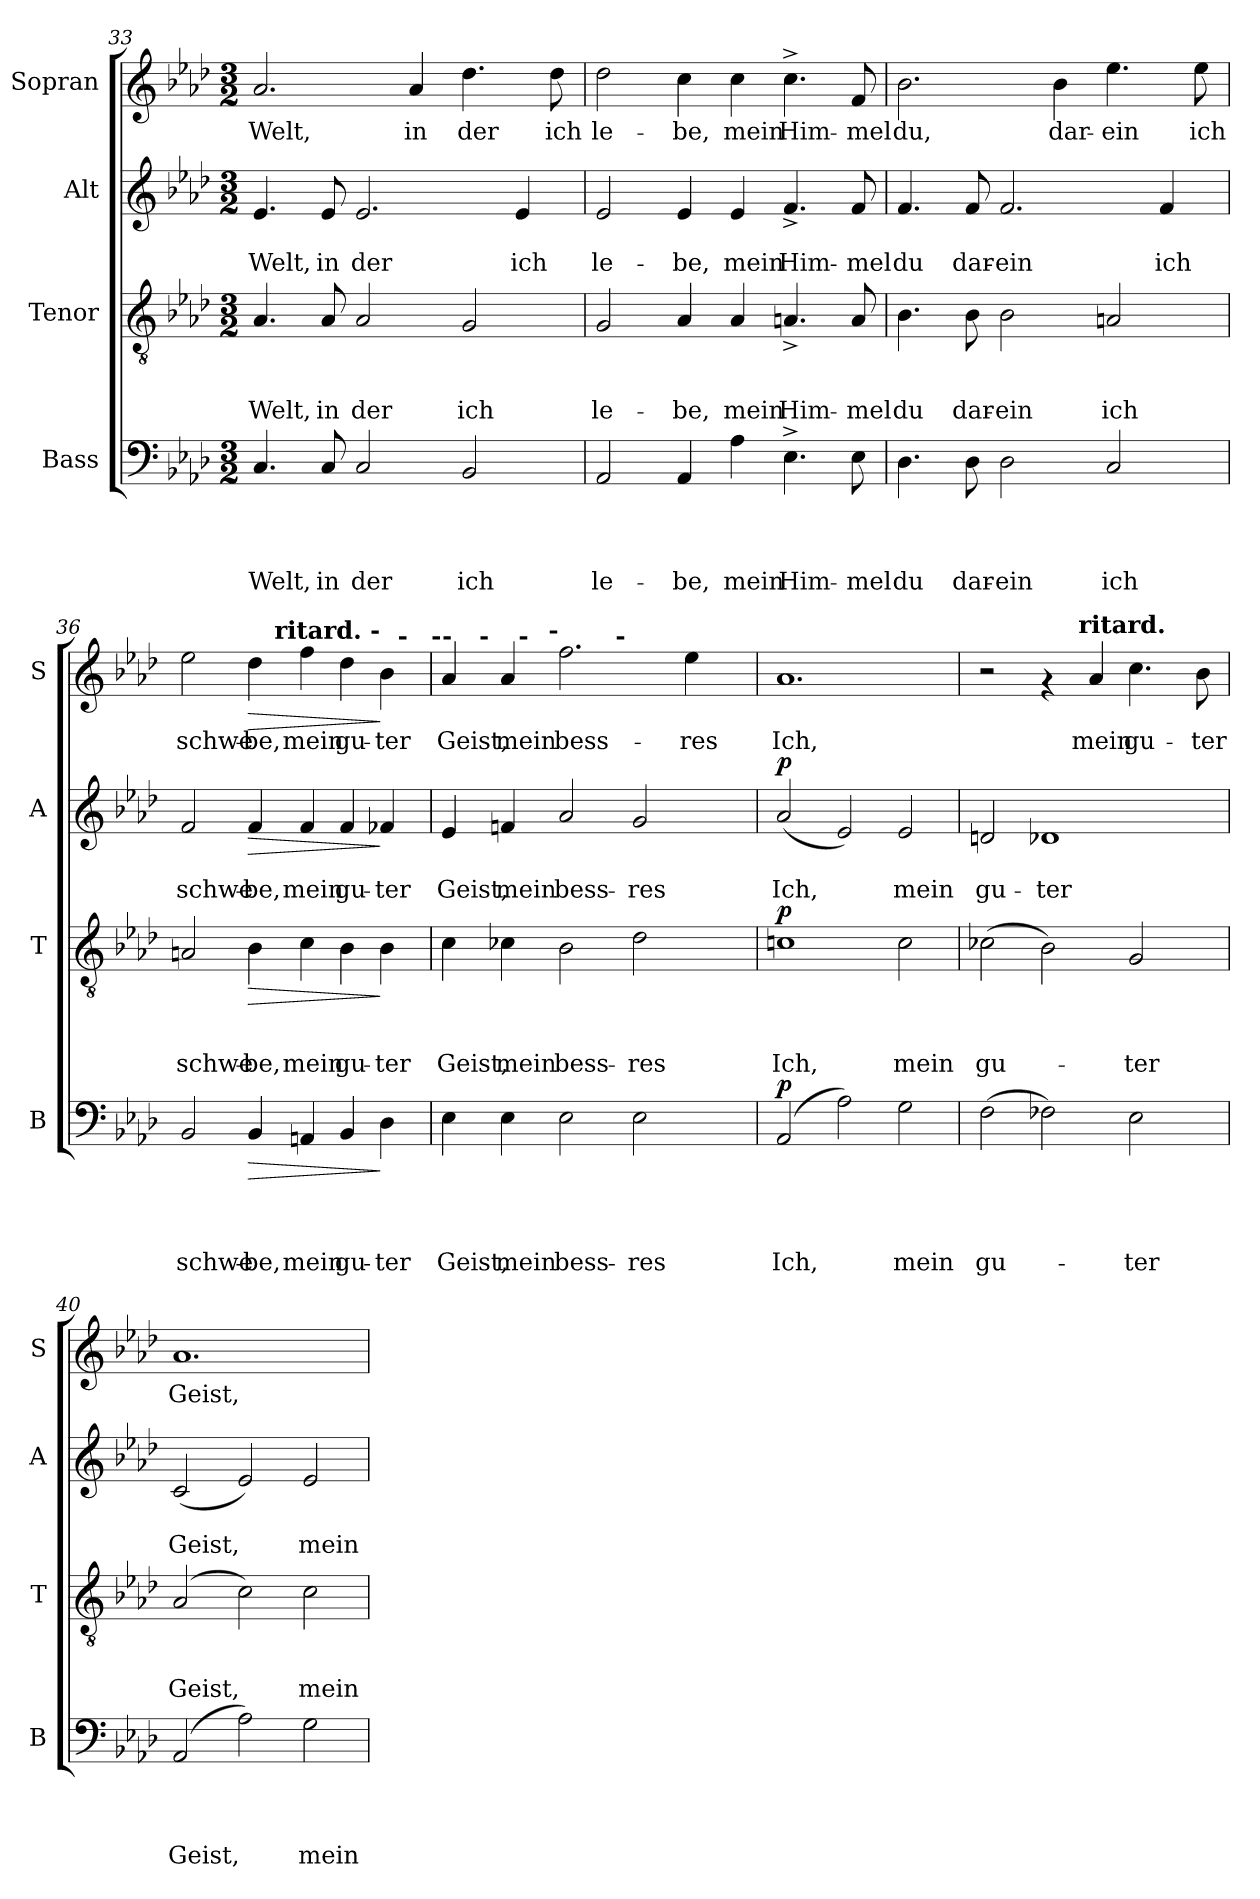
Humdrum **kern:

**kern	**text	**text	**text	**text	**dynam	**kern	**text	**text	**text	**dynam	**kern	**text	**text	**dynam	**kern	**text	**dynam
*part4	*part4	*part4	*part4	*part4	*part4	*part3	*part3	*part3	*part3	*part3	*part2	*part2	*part2	*part2	*part1	*part1	*part1
*staff4	*staff4	*staff4	*staff4	*staff4	*staff4	*staff3	*staff3	*staff3	*staff3	*staff3	*staff2	*staff2	*staff2	*staff2	*staff1	*staff1	*staff1
*I"Bass	*	*	*	*	*	*I"Tenor	*	*	*	*	*I"Alt	*	*	*	*I"Sopran	*	*
*I'B	*	*	*	*	*	*I'T	*	*	*	*	*I'A	*	*	*	*I'S	*	*
*clefF4	*	*	*	*	*	*clefGv2	*	*	*	*	*clefG2	*	*	*	*clefG2	*	*
*k[b-e-a-d-]	*	*	*	*	*	*k[b-e-a-d-]	*	*	*	*	*k[b-e-a-d-]	*	*	*	*k[b-e-a-d-]	*	*
*A-:	*	*	*	*	*	*A-:	*	*	*	*	*A-:	*	*	*	*A-:	*	*
*M3/2	*	*	*	*	*	*M3/2	*	*	*	*	*M3/2	*	*	*	*M3/2	*	*
=33	=33	=33	=33	=33	=33	=33	=33	=33	=33	=33	=33	=33	=33	=33	=33	=33	=33
!	!	!	!	!LO:LY:b	!	!	!	!	!LO:LY:b	!	!	!	!LO:LY:b	!	!	!LO:LY:b	!
4.C/	.	.	.	Welt,	.	4.A-/	.	.	Welt,	.	4.e-/	.	Welt,	.	2.a-/	Welt,	.
!	!	!	!	!LO:LY:b	!	!	!	!	!LO:LY:b	!	!	!	!LO:LY:b	!	!	!	!
8C/	.	.	.	in	.	8A-/	.	.	in	.	8e-/	.	in	.	.	.	.
!	!	!	!	!LO:LY:b	!	!	!	!	!LO:LY:b	!	!	!	!LO:LY:b	!	!	!	!
2C/	.	.	.	der	.	2A-/	.	.	der	.	2.e-/	.	der	.	.	.	.
!	!	!	!	!	!	!	!	!	!	!	!	!	!	!	!	!LO:LY:b	!
.	.	.	.	.	.	.	.	.	.	.	.	.	.	.	4a-/	in	.
!	!	!	!	!LO:LY:b	!	!	!	!	!LO:LY:b	!	!	!	!	!	!	!LO:LY:b	!
2BB-/	.	.	.	ich	.	2G/	.	.	ich	.	.	.	.	.	4.dd-\	der	.
!	!	!	!	!	!	!	!	!	!	!	!	!	!LO:LY:b	!	!	!	!
.	.	.	.	.	.	.	.	.	.	.	4e-/	.	ich	.	.	.	.
!	!	!	!	!	!	!	!	!	!	!	!	!	!	!	!	!LO:LY:b	!
.	.	.	.	.	.	.	.	.	.	.	.	.	.	.	8dd-\	ich	.
=34	=34	=34	=34	=34	=34	=34	=34	=34	=34	=34	=34	=34	=34	=34	=34	=34	=34
!	!	!	!	!LO:LY:b	!	!	!	!	!LO:LY:b	!	!	!	!LO:LY:b	!	!	!LO:LY:b	!
2AA-/	.	.	.	le-	.	2G/	.	.	le-	.	2e-/	.	le-	.	2dd-\	le-	.
!	!	!	!	!LO:LY:b	!	!	!	!	!LO:LY:b	!	!	!	!LO:LY:b	!	!	!LO:LY:b	!
4AA-/	.	.	.	-be,	.	4A-/	.	.	-be,	.	4e-/	.	-be,	.	4cc\	-be,	.
!	!	!	!	!LO:LY:b	!	!	!	!	!LO:LY:b	!	!	!	!LO:LY:b	!	!	!LO:LY:b	!
4A-\	.	.	.	mein	.	4A-/	.	.	mein	.	4e-/	.	mein	.	4cc\	mein	.
!	!	!	!	!LO:LY:b	!	!	!	!	!LO:LY:b	!	!	!	!LO:LY:b	!	!	!LO:LY:b	!
4.E-^>\	.	.	.	Him-	.	4.An^</	.	.	Him-	.	4.f^</	.	Him-	.	4.cc^>\	Him-	.
!	!	!	!	!LO:LY:b	!	!	!	!	!LO:LY:b	!	!	!	!LO:LY:b	!	!	!LO:LY:b	!
8E-\	.	.	.	-mel	.	8A/	.	.	-mel	.	8f/	.	-mel	.	8f/	-mel	.
!!LO:LB:g=z
=35	=35	=35	=35	=35	=35	=35	=35	=35	=35	=35	=35	=35	=35	=35	=35	=35	=35
!	!	!	!	!LO:LY:b	!	!	!	!	!LO:LY:b	!	!	!	!LO:LY:b	!	!	!LO:LY:b	!
4.D-\	.	.	.	du	.	4.B-\	.	.	du	.	4.f/	.	du	.	2.b-\	du,	.
!	!	!	!	!LO:LY:b	!	!	!	!	!LO:LY:b	!	!	!	!LO:LY:b	!	!	!	!
8D-\	.	.	.	dar-	.	8B-\	.	.	dar-	.	8f/	.	dar-	.	.	.	.
!	!	!	!	!LO:LY:b	!	!	!	!	!LO:LY:b	!	!	!	!LO:LY:b	!	!	!	!
2D-\	.	.	.	-ein	.	2B-\	.	.	-ein	.	2.f/	.	-ein	.	.	.	.
!	!	!	!	!	!	!	!	!	!	!	!	!	!	!	!	!LO:LY:b	!
.	.	.	.	.	.	.	.	.	.	.	.	.	.	.	4b-\	dar-	.
!	!	!	!	!LO:LY:b	!	!	!	!	!LO:LY:b	!	!	!	!	!	!	!LO:LY:b	!
2C/	.	.	.	ich	.	2An/	.	.	ich	.	.	.	.	.	4.ee-\	-ein	.
!	!	!	!	!	!	!	!	!	!	!	!	!	!LO:LY:b	!	!	!	!
.	.	.	.	.	.	.	.	.	.	.	4f/	.	ich	.	.	.	.
!	!	!	!	!	!	!	!	!	!	!	!	!	!	!	!	!LO:LY:b	!
.	.	.	.	.	.	.	.	.	.	.	.	.	.	.	8ee-\	ich	.
=36	=36	=36	=36	=36	=36	=36	=36	=36	=36	=36	=36	=36	=36	=36	=36	=36	=36
!	!	!	!	!LO:LY:b	!	!	!	!	!LO:LY:b	!	!	!	!LO:LY:b	!	!	!LO:LY:b	!
*	*	*	*	*	*	*	*	*	*	*	*	*	*	*	*^	*	*
*	*	*	*	*	*	*	*	*	*	*	*	*	*	*	*	*^	*	*
2BB-/	.	.	.	schwe-	.	2An/	.	.	schwe-	.	2f/	.	schwe-	.	2ee-\	2ryy	1ryy	schwe-	.
!	!	!	!	!LO:LY:b	!LO:HP:b	!	!	!	!LO:LY:b	!LO:HP:b	!	!	!LO:LY:b	!LO:HP:b	!	!	!	!LO:LY:b	!LO:HP:b
4BB-/	.	.	.	-be,	>	4B-\	.	.	-be,	>	4f/	.	-be,	>	4dd-\	8ryy	.	-be,	>
!	!	!	!	!	!	!	!	!	!	!	!	!	!	!	!	!LO:TX:a:B:t=ritard. -	!	!	!
.	.	.	.	.	.	.	.	.	.	.	.	.	.	.	.	2..ryy	.	.	.
!	!	!	!	!LO:LY:b	!	!	!	!	!LO:LY:b	!	!	!	!LO:LY:b	!	!	!	!	!LO:LY:b	!
4AAn/	.	.	.	mein	.	4c\	.	.	mein	.	4f/	.	mein	.	4ff\	.	.	mein	.
!	!	!	!	!LO:LY:b	!	!	!	!	!LO:LY:b	!	!	!	!LO:LY:b	!	!	!	!	!LO:LY:b	!
4BB-/	.	.	.	gu-	.	4B-\	.	.	gu-	.	4f/	.	gu-	.	4dd-\	.	4ryy	gu-	.
!	!	!	!	!LO:LY:b	!	!	!	!	!LO:LY:b	!	!	!	!LO:LY:b	!	!	!	!	!LO:LY:b	!
4D-\	.	.	.	-ter	]	4B-\	.	.	-ter	]	4f-X/	.	-ter	]	4b-\	.	16ryy	-ter	]
!	!	!	!	!	!	!	!	!	!	!	!	!	!	!	!	!	!LO:TX:a:B:t=-	!	!
.	.	.	.	.	.	.	.	.	.	.	.	.	.	.	.	.	8.ryy	.	.
!	!	!	!	!	!	!	!	!	!	!	!	!	!	!	!LO:TX:a:B:t=-	!	!	!	!
=37	=37	=37	=37	=37	=37	=37	=37	=37	=37	=37	=37	=37	=37	=37	=37	=37	=37	=37	=37
!	!	!	!	!	!	!	!	!	!	!	!	!	!	!	!LO:TX:a:B:t=-	!	!	!	!
!	!	!	!	!LO:LY:b	!	!	!	!	!LO:LY:b	!	!	!	!LO:LY:b	!	!	!	!	!LO:LY:b	!
*	*	*	*	*	*	*	*	*	*	*	*	*	*	*	*	*^	*^	*	*
*	*	*	*	*	*	*	*	*	*	*	*	*	*	*	*	*	*	*	*	*	*
4E-\	.	.	.	Geist,	.	4c\	.	.	Geist,	.	4e-/	.	Geist,	.	4a-/	8ryy	4ryy	4...ryy	2...ryy	Geist,	.
.	.	.	.	.	.	.	.	.	.	.	.	.	.	.	.	32ryy	.	.	.	.	.
!	!	!	!	!	!	!	!	!	!	!	!	!	!	!	!	!LO:TX:a:B:t=-	!	!	!	!	!
.	.	.	.	.	.	.	.	.	.	.	.	.	.	.	.	1ryy	.	.	.	.	.
!	!	!	!	!LO:LY:b	!	!	!	!	!LO:LY:b	!	!	!	!LO:LY:b	!	!	!	!	!	!	!LO:LY:b	!
4E-\	.	.	.	mein	.	4c-X\	.	.	mein	.	4fn/	.	mein	.	4a-/	.	16ryy	.	.	mein	.
!	!	!	!	!	!	!	!	!	!	!	!	!	!	!	!	!	!LO:TX:a:B:t=-	!	!	!	!
.	.	.	.	.	.	.	.	.	.	.	.	.	.	.	.	.	1ryy	.	.	.	.
!	!	!	!	!	!	!	!	!	!	!	!	!	!	!	!	!	!	!LO:TX:a:B:t=-	!	!	!
.	.	.	.	.	.	.	.	.	.	.	.	.	.	.	.	.	.	1ryy	.	.	.
!	!	!	!	!LO:LY:b	!	!	!	!	!LO:LY:b	!	!	!	!LO:LY:b	!	!	!	!	!	!	!LO:LY:b	!
2E-\	.	.	.	bess-	.	2B-\	.	.	bess-	.	2a-/	.	bess-	.	2.ff\	.	.	.	.	bess-	.
!	!	!	!	!	!	!	!	!	!	!	!	!	!	!	!	!	!	!	!LO:TX:a:B:t=-	!	!
.	.	.	.	.	.	.	.	.	.	.	.	.	.	.	.	.	.	.	2ryy	.	.
!	!	!	!	!LO:LY:b	!	!	!	!	!LO:LY:b	!	!	!	!LO:LY:b	!	!	!	!	!	!	!	!
2E-\	.	.	.	-res	.	2d-\	.	.	-res	.	2g/	.	-res	.	.	.	.	.	.	.	.
.	.	.	.	.	.	.	.	.	.	.	.	.	.	.	.	4ryy	.	.	.	.	.
!	!	!	!	!	!	!	!	!	!	!	!	!	!	!	!	!	!	!	!	!LO:LY:b	!
.	.	.	.	.	.	.	.	.	.	.	.	.	.	.	4ee-\	.	.	.	.	-res	.
.	.	.	.	.	.	.	.	.	.	.	.	.	.	.	.	.	8.ryy	.	.	.	.
.	.	.	.	.	.	.	.	.	.	.	.	.	.	.	.	16.ryy	.	.	.	.	.
.	.	.	.	.	.	.	.	.	.	.	.	.	.	.	.	.	.	.	16ryy	.	.
.	.	.	.	.	.	.	.	.	.	.	.	.	.	.	.	.	.	32ryy	.	.	.
=38	=38	=38	=38	=38	=38	=38	=38	=38	=38	=38	=38	=38	=38	=38	=38	=38	=38	=38	=38	=38	=38
!	!	!	!	!LO:LY:b	!LO:DY:a	!	!	!	!LO:LY:b	!LO:DY:a	!	!	!LO:LY:b	!LO:DY:a	!	!	!	!	!	!LO:LY:b	!
*	*	*	*	*	*	*	*	*	*	*	*	*	*	*	*v	*v	*v	*v	*v	*	*
(2AA-/	.	.	.	Ich,	p	1cn	.	.	Ich,	p	(<2a-/	.	Ich,	p	1.a-	Ich,	.
2A-\)	.	.	.	.	.	.	.	.	.	.	2e-/)	.	.	.	.	.	.
!	!	!	!	!LO:LY:b	!	!	!	!	!LO:LY:b	!	!	!	!LO:LY:b	!	!	!	!
2G\	.	.	.	mein	.	2c\	.	.	mein	.	2e-/	.	mein	.	.	.	.
!!LO:PB:g=z
=39	=39	=39	=39	=39	=39	=39	=39	=39	=39	=39	=39	=39	=39	=39	=39	=39	=39
!	!	!	!	!LO:LY:b	!	!	!	!	!LO:LY:b	!	!	!	!LO:LY:b	!	!	!	!
*	*	*	*	*	*	*	*	*	*	*	*	*	*	*	*^	*	*
(>2F\	.	.	.	gu-	.	(>2c-X\	.	.	gu-	.	2dn/	.	gu-	.	2r	2ryy	.	.
!	!	!	!	!	!	!	!	!	!	!	!	!	!LO:LY:b	!	!	!	!	!
2F-X\)	.	.	.	.	.	2B-\)	.	.	.	.	1d-X	.	-ter	.	4rf	8..ryy	.	.
!	!	!	!	!	!	!	!	!	!	!	!	!	!	!	!	!LO:TX:a:B:t=ritard.	!	!
.	.	.	.	.	.	.	.	.	.	.	.	.	.	.	.	2ryy	.	.
!	!	!	!	!	!	!	!	!	!	!	!	!	!	!	!	!	!LO:LY:b	!
.	.	.	.	.	.	.	.	.	.	.	.	.	.	.	4a-/	.	mein	.
!	!	!	!	!LO:LY:b	!	!	!	!	!LO:LY:b	!	!	!	!	!	!	!	!LO:LY:b	!
2E-\	.	.	.	-ter	.	2G/	.	.	-ter	.	.	.	.	.	4.cc\	.	gu-	.
.	.	.	.	.	.	.	.	.	.	.	.	.	.	.	.	4ryy	.	.
!	!	!	!	!	!	!	!	!	!	!	!	!	!	!	!	!	!LO:LY:b	!
.	.	.	.	.	.	.	.	.	.	.	.	.	.	.	8b-\	.	-ter	.
.	.	.	.	.	.	.	.	.	.	.	.	.	.	.	.	32ryy	.	.
=40	=40	=40	=40	=40	=40	=40	=40	=40	=40	=40	=40	=40	=40	=40	=40	=40	=40	=40
!	!	!	!	!LO:LY:b	!	!	!	!	!LO:LY:b	!	!	!	!LO:LY:b	!	!	!	!LO:LY:b	!
*	*	*	*	*	*	*	*	*	*	*	*	*	*	*	*v	*v	*	*
(2AA-/	.	.	.	Geist,	.	(2A-/	.	.	Geist,	.	(<2c/	.	Geist,	.	1.a-	Geist,	.
2A-\)	.	.	.	.	.	2c\)	.	.	.	.	2e-/)	.	.	.	.	.	.
!	!	!	!	!LO:LY:b	!	!	!	!	!LO:LY:b	!	!	!	!LO:LY:b	!	!	!	!
2G\	.	.	.	mein	.	2c\	.	.	mein	.	2e-/	.	mein	.	.	.	.
=	=	=	=	=	=	=	=	=	=	=	=	=	=	=	=	=	=
*-	*-	*-	*-	*-	*-	*-	*-	*-	*-	*-	*-	*-	*-	*-	*-	*-	*-
